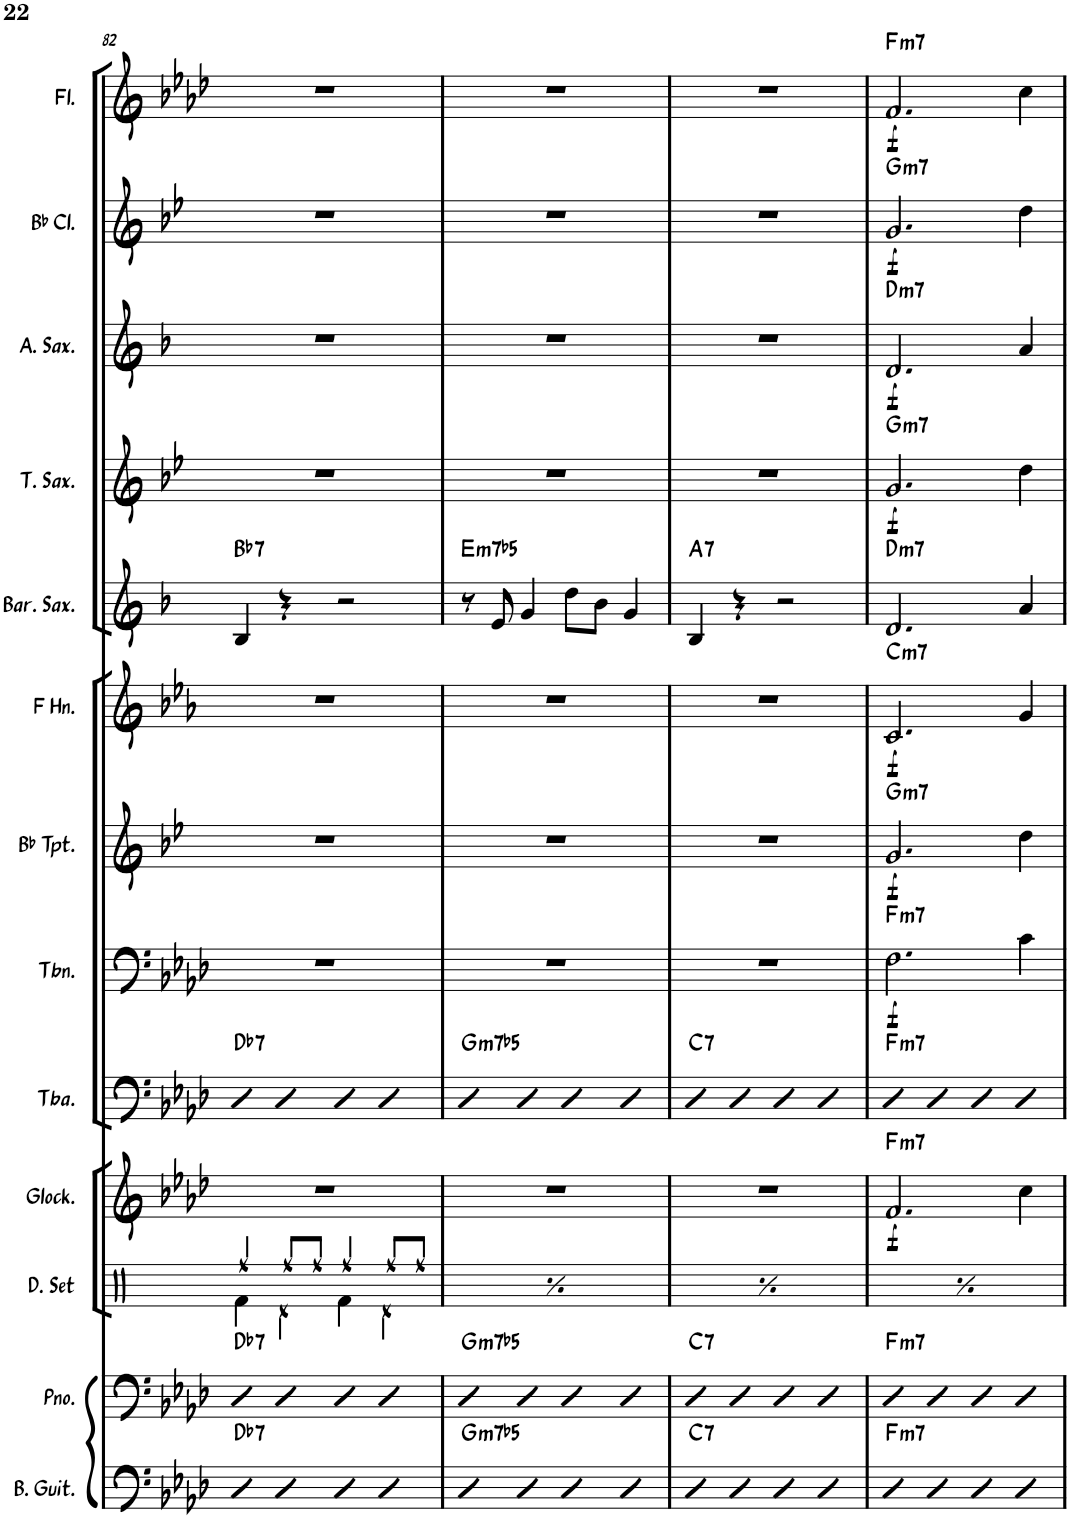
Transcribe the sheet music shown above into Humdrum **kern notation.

**kern	**harte	**kern	**harte	**kern	**kern	**dynam	**harte	**kern	**harte	**kern	**dynam	**harte	**kern	**dynam	**harte	**kern	**dynam	**harte	**kern	**harte	**kern	**dynam	**harte	**kern	**dynam	**harte	**kern	**dynam	**harte	**kern	**dynam	**harte
*part13	*part13	*part12	*part12	*part11	*part10	*part10	*part10	*part9	*part9	*part8	*part8	*part8	*part7	*part7	*part7	*part6	*part6	*part6	*part5	*part5	*part4	*part4	*part4	*part3	*part3	*part3	*part2	*part2	*part2	*part1	*part1	*part1
*staff13	*	*staff12	*	*staff11	*staff10	*staff10	*	*staff9	*	*staff8	*staff8	*	*staff7	*staff7	*	*staff6	*staff6	*	*staff5	*	*staff4	*staff4	*	*staff3	*staff3	*	*staff2	*staff2	*	*staff1	*staff1	*
*I"Bass Guitar	*	*I"Piano	*	*I"Drumset	*I"Glockenspiel	*	*	*I"Tuba	*	*I"Trombone	*	*	*I"Bb Trumpet	*	*	*I"Horn in F	*	*	*I"Baritone Saxophone	*	*I"Tenor Saxophone	*	*	*I"Alto Saxophone	*	*	*I"Bb Clarinet	*	*	*I"Flute	*	*
*I'B. Guit.	*	*I'Pno.	*	*I'D. Set	*I'Glock.	*	*	*I'Tba.	*	*I'Tbn.	*	*	*I'Bb Tpt.	*	*	*	*	*	*I'Bar. Sax.	*	*I'T. Sax.	*	*	*I'A. Sax.	*	*	*I'Bb Cl.	*	*	*I'Fl.	*	*
!!LO:PB:g=z
*clefF4	*	*clefF4	*	*clefX	*clefG2	*	*	*clefF4	*	*clefF4	*	*	*clefG2	*	*	*clefG2	*	*	*clefG2	*	*clefG2	*	*	*clefG2	*	*	*clefG2	*	*	*clefG2	*	*
*Trd7c12	*	*	*	*	*Trd-14c-24	*	*	*	*	*	*	*	*Trd1c2	*	*	*Trd4c7	*	*	*Trd12c21	*	*Trd8c14	*	*	*Trd5c9	*	*	*Trd1c2	*	*	*	*	*
*k[b-e-a-d-]	*	*k[b-e-a-d-]	*	*k[]	*k[b-e-a-d-]	*	*	*k[b-e-a-d-]	*	*k[b-e-a-d-]	*	*	*k[b-e-]	*	*	*k[b-e-a-]	*	*	*k[b-]	*	*k[b-e-]	*	*	*k[b-]	*	*	*k[b-e-]	*	*	*k[b-e-a-d-]	*	*
*M4/4	*	*M4/4	*	*M4/4	*M4/4	*	*	*M4/4	*	*M4/4	*	*	*M4/4	*	*	*M4/4	*	*	*M4/4	*	*M4/4	*	*	*M4/4	*	*	*M4/4	*	*	*M4/4	*	*
=82	=82	=82	=82	=82	=82	=82	=82	=82	=82	=82	=82	=82	=82	=82	=82	=82	=82	=82	=82	=82	=82	=82	=82	=82	=82	=82	=82	=82	=82	=82	=82	=82
*	*	*	*	*^	*	*	*	*	*	*	*	*	*	*	*	*	*	*	*	*	*	*	*	*	*	*	*	*	*	*	*	*
!	!LO:H:kt=7	!	!LO:H:kt=7	!	!	!	!	!	!	!LO:H:kt=7	!	!	!	!	!	!	!	!	!	!	!LO:H:kt=7	!	!	!	!	!	!	!	!	!	!	!	!
4D-	Db:7	4D-	Db:7	4Rff/	4Rf\	1r	.	.	4D-	Db:7	1r	.	.	1r	.	.	1r	.	.	4B-/	Bb:7	1r	.	.	1r	.	.	1r	.	.	1r	.	.
4D-	.	4D-	.	8Rff/L	4Rd\	.	.	.	4D-	.	.	.	.	.	.	.	.	.	.	4r	.	.	.	.	.	.	.	.	.	.	.	.	.
.	.	.	.	8Rff/J	.	.	.	.	.	.	.	.	.	.	.	.	.	.	.	.	.	.	.	.	.	.	.	.	.	.	.	.	.
4D-	.	4D-	.	4Rff/	4Rf\	.	.	.	4D-	.	.	.	.	.	.	.	.	.	.	2r	.	.	.	.	.	.	.	.	.	.	.	.	.
4D-	.	4D-	.	8Rff/L	4Rd\	.	.	.	4D-	.	.	.	.	.	.	.	.	.	.	.	.	.	.	.	.	.	.	.	.	.	.	.	.
.	.	.	.	8Rff/J	.	.	.	.	.	.	.	.	.	.	.	.	.	.	.	.	.	.	.	.	.	.	.	.	.	.	.	.	.
=83	=83	=83	=83	=83	=83	=83	=83	=83	=83	=83	=83	=83	=83	=83	=83	=83	=83	=83	=83	=83	=83	=83	=83	=83	=83	=83	=83	=83	=83	=83	=83	=83	=83
!	!LO:H:kt=m7b5	!	!LO:H:kt=m7b5	!	!	!	!	!	!	!LO:H:kt=m7b5	!	!	!	!	!	!	!	!	!	!	!LO:H:kt=m7b5	!	!	!	!	!	!	!	!	!	!	!	!
4D-	G:hdim7	4D-	G:hdim7	4Rff/	4Rf\	1r	.	.	4D-	G:hdim7	1r	.	.	1r	.	.	1r	.	.	8r	E:hdim7	1r	.	.	1r	.	.	1r	.	.	1r	.	.
.	.	.	.	.	.	.	.	.	.	.	.	.	.	.	.	.	.	.	.	8e/	.	.	.	.	.	.	.	.	.	.	.	.	.
4D-	.	4D-	.	8Rff/L	4Rd\	.	.	.	4D-	.	.	.	.	.	.	.	.	.	.	4g/	.	.	.	.	.	.	.	.	.	.	.	.	.
.	.	.	.	8Rff/J	.	.	.	.	.	.	.	.	.	.	.	.	.	.	.	.	.	.	.	.	.	.	.	.	.	.	.	.	.
4D-	.	4D-	.	4Rff/	4Rf\	.	.	.	4D-	.	.	.	.	.	.	.	.	.	.	8dd\L	.	.	.	.	.	.	.	.	.	.	.	.	.
.	.	.	.	.	.	.	.	.	.	.	.	.	.	.	.	.	.	.	.	8b-\J	.	.	.	.	.	.	.	.	.	.	.	.	.
4D-	.	4D-	.	8Rff/L	4Rd\	.	.	.	4D-	.	.	.	.	.	.	.	.	.	.	4g/	.	.	.	.	.	.	.	.	.	.	.	.	.
.	.	.	.	8Rff/J	.	.	.	.	.	.	.	.	.	.	.	.	.	.	.	.	.	.	.	.	.	.	.	.	.	.	.	.	.
=84	=84	=84	=84	=84	=84	=84	=84	=84	=84	=84	=84	=84	=84	=84	=84	=84	=84	=84	=84	=84	=84	=84	=84	=84	=84	=84	=84	=84	=84	=84	=84	=84	=84
!	!LO:H:kt=7	!	!LO:H:kt=7	!	!	!	!	!	!	!LO:H:kt=7	!	!	!	!	!	!	!	!	!	!	!LO:H:kt=7	!	!	!	!	!	!	!	!	!	!	!	!
4D-	C:7	4D-	C:7	4Rff/	4Rf\	1r	.	.	4D-	C:7	1r	.	.	1r	.	.	1r	.	.	4B-/	A:7	1r	.	.	1r	.	.	1r	.	.	1r	.	.
4D-	.	4D-	.	8Rff/L	4Rd\	.	.	.	4D-	.	.	.	.	.	.	.	.	.	.	4r	.	.	.	.	.	.	.	.	.	.	.	.	.
.	.	.	.	8Rff/J	.	.	.	.	.	.	.	.	.	.	.	.	.	.	.	.	.	.	.	.	.	.	.	.	.	.	.	.	.
4D-	.	4D-	.	4Rff/	4Rf\	.	.	.	4D-	.	.	.	.	.	.	.	.	.	.	2r	.	.	.	.	.	.	.	.	.	.	.	.	.
4D-	.	4D-	.	8Rff/L	4Rd\	.	.	.	4D-	.	.	.	.	.	.	.	.	.	.	.	.	.	.	.	.	.	.	.	.	.	.	.	.
.	.	.	.	8Rff/J	.	.	.	.	.	.	.	.	.	.	.	.	.	.	.	.	.	.	.	.	.	.	.	.	.	.	.	.	.
=85	=85	=85	=85	=85	=85	=85	=85	=85	=85	=85	=85	=85	=85	=85	=85	=85	=85	=85	=85	=85	=85	=85	=85	=85	=85	=85	=85	=85	=85	=85	=85	=85	=85
!	!LO:H:kt=m7	!	!LO:H:kt=m7	!	!	!	!LO:DY:b	!LO:H:kt=m7	!	!LO:H:kt=m7	!	!LO:DY:b	!LO:H:kt=m7	!	!LO:DY:b	!LO:H:kt=m7	!	!LO:DY:b	!LO:H:kt=m7	!	!LO:H:kt=m7	!	!LO:DY:b	!LO:H:kt=m7	!	!LO:DY:b	!LO:H:kt=m7	!	!LO:DY:b	!LO:H:kt=m7	!	!LO:DY:b	!LO:H:kt=m7
4D-	F:min7	4D-	F:min7	4Rff/	4Rf\	2.f/	f	F:min7	4D-	F:min7	2.F\	f	F:min7	2.g/	f	G:min7	2.c/	f	C:min7	2.d/	D:min7	2.g/	f	G:min7	2.d/	f	D:min7	2.g/	f	G:min7	2.f/	f	F:min7
4D-	.	4D-	.	8Rff/L	4Rd\	.	.	.	4D-	.	.	.	.	.	.	.	.	.	.	.	.	.	.	.	.	.	.	.	.	.	.	.	.
.	.	.	.	8Rff/J	.	.	.	.	.	.	.	.	.	.	.	.	.	.	.	.	.	.	.	.	.	.	.	.	.	.	.	.	.
4D-	.	4D-	.	4Rff/	4Rf\	.	.	.	4D-	.	.	.	.	.	.	.	.	.	.	.	.	.	.	.	.	.	.	.	.	.	.	.	.
4D-	.	4D-	.	8Rff/L	4Rd\	4cc\	.	.	4D-	.	4c\	.	.	4dd\	.	.	4g/	.	.	4a/	.	4dd\	.	.	4a/	.	.	4dd\	.	.	4cc\	.	.
.	.	.	.	8Rff/J	.	.	.	.	.	.	.	.	.	.	.	.	.	.	.	.	.	.	.	.	.	.	.	.	.	.	.	.	.
*	*	*	*	*v	*v	*	*	*	*	*	*	*	*	*	*	*	*	*	*	*	*	*	*	*	*	*	*	*	*	*	*	*	*
=	=	=	=	=	=	=	=	=	=	=	=	=	=	=	=	=	=	=	=	=	=	=	=	=	=	=	=	=	=	=	=	=
*-	*-	*-	*-	*-	*-	*-	*-	*-	*-	*-	*-	*-	*-	*-	*-	*-	*-	*-	*-	*-	*-	*-	*-	*-	*-	*-	*-	*-	*-	*-	*-	*-
